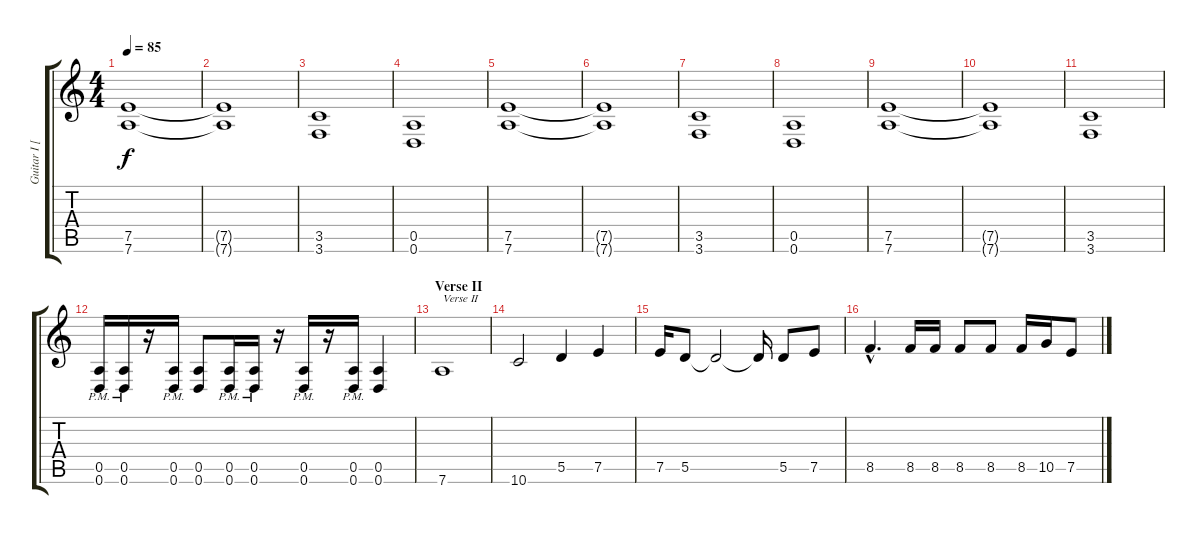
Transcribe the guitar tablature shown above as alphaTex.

\track ("Guitar I [X Botteri]" "Guitar I [") {instrument distortionguitar}
\staff {score tabs}
\tuning (E4 B3 G3 D3 A2 D2) {hide}
\ts (4 4)
\tempo 85
\clef g2
\ks c
(7.5 7.6).1{dy f} |
(7.5{t} 7.6{t}).1 |
(3.5 3.6).1 |
(0.5 0.6).1 |
(7.5 7.6).1 |
(7.5{t} 7.6{t}).1 |
(3.5 3.6).1 |
(0.5 0.6).1 |
(7.5 7.6).1 |
(7.5{t} 7.6{t}).1 |
(3.5 3.6).1 |
(0.5{pm} 0.6{pm}).16 (0.5{pm} 0.6{pm}).16 r.16 (0.5{pm} 0.6{pm}).16 (0.5 0.6).8 (0.5{pm} 0.6{pm}).16 (0.5{pm} 0.6{pm}).16 r.16 (0.5{pm} 0.6{pm}).16 r.16 (0.5{pm} 0.6{pm}).16 (0.5 0.6).4 |
\section ("" "Verse II")
7.6.1{txt "Verse II"} |
10.6.2 5.5.4 7.5.4 |
7.5.16 5.5.8 5.5{t}.2 5.5{t}.16 5.5.8 7.5.8 |
8.5{hac}.4{d} 8.5.16 8.5.16 8.5.8 8.5.8 8.5.16 10.5.16 7.5.8
